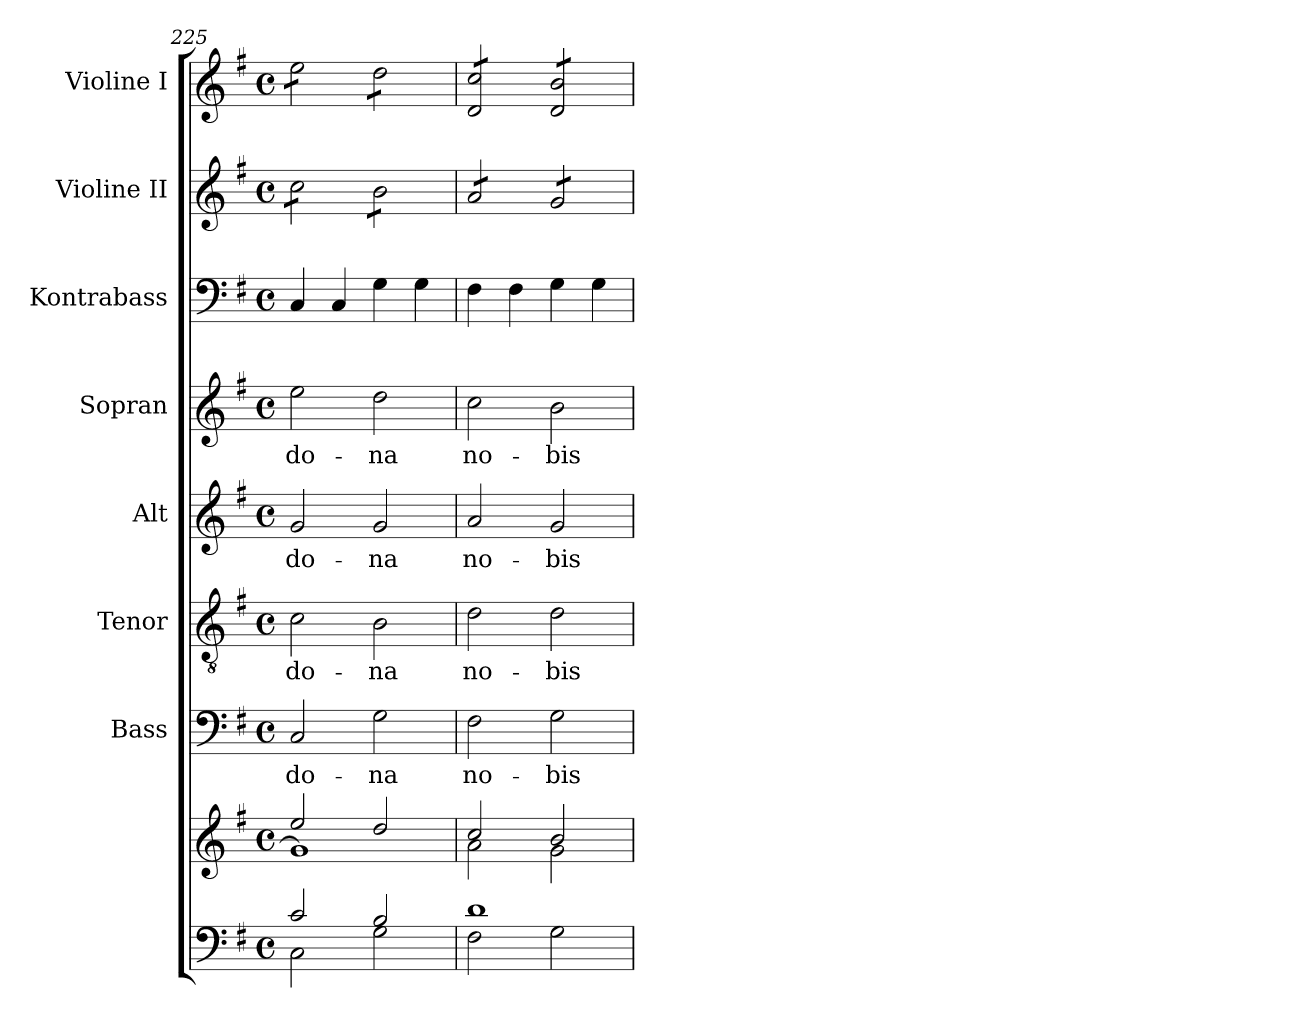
**kern	**kern	**kern	**text	**kern	**text	**kern	**text	**kern	**text	**kern	**kern	**kern
*part8	*part8	*part7	*part7	*part6	*part6	*part5	*part5	*part4	*part4	*part3	*part2	*part1
*staff9	*staff8	*staff7	*staff7	*staff6	*staff6	*staff5	*staff5	*staff4	*staff4	*staff3	*staff2	*staff1
*	*	*I"Bass	*	*I"Tenor	*	*I"Alt	*	*I"Sopran	*	*I"Kontrabass	*I"Violine II	*I"Violine I
*	*	*I'B.	*	*I'T.	*	*I'A.	*	*I'S.	*	*I'Kb.	*I'Vl. II	*I'Vl. I
*clefF4	*clefG2	*clefF4	*	*clefGv2	*	*clefG2	*	*clefG2	*	*clefF4	*clefG2	*clefG2
*	*	*	*	*	*	*	*	*	*	*ITrd7c12	*	*
*k[f#]	*k[f#]	*k[f#]	*	*k[f#]	*	*k[f#]	*	*k[f#]	*	*k[f#]	*k[f#]	*k[f#]
*G:	*G:	*G:	*	*G:	*	*G:	*	*G:	*	*G:	*G:	*G:
*M4/4	*M4/4	*M4/4	*	*M4/4	*	*M4/4	*	*M4/4	*	*M4/4	*M4/4	*M4/4
*met(c)	*met(c)	*met(c)	*	*met(c)	*	*met(c)	*	*met(c)	*	*met(c)	*met(c)	*met(c)
=225	=225	=225	=225	=225	=225	=225	=225	=225	=225	=225	=225	=225
*^	*^	*	*	*	*	*	*	*	*	*	*	*
!	!	!	!	!	!LO:LY:b	!	!LO:LY:b	!	!LO:LY:b	!	!LO:LY:b	!	!	!
*	*	*	*	*	*	*	*	*	*	*	*	*	*tremolo	*
*	*	*	*	*	*	*	*	*	*	*	*	*	*	*tremolo
2c/	2C\	2ee/	1g]	2C/	do-	2c\	do-	2g/	do-	2ee\	do-	4CC/	8cc\L	8ee\L
.	.	.	.	.	.	.	.	.	.	.	.	.	8cc\	8ee\
.	.	.	.	.	.	.	.	.	.	.	.	4CC/	8cc\	8ee\
.	.	.	.	.	.	.	.	.	.	.	.	.	8cc\J	8ee\J
!	!	!	!	!	!LO:LY:b	!	!LO:LY:b	!	!LO:LY:b	!	!LO:LY:b	!	!	!
2B/	2G\	2dd/	.	2G\	-na	2B\	-na	2g/	-na	2dd\	-na	4GG\	8b\L	8dd\L
.	.	.	.	.	.	.	.	.	.	.	.	.	8b\	8dd\
.	.	.	.	.	.	.	.	.	.	.	.	4GG\	8b\	8dd\
.	.	.	.	.	.	.	.	.	.	.	.	.	8b\J	8dd\J
=226	=226	=226	=226	=226	=226	=226	=226	=226	=226	=226	=226	=226	=226	=226
!	!	!	!	!	!LO:LY:b	!	!LO:LY:b	!	!LO:LY:b	!	!LO:LY:b	!	!	!
1d	2F#\	2cc/	2a\	2F#\	no-	2d\	no-	2a/	no-	2cc\	no-	4FF#\	8a/L	8d/ 8cc/L
.	.	.	.	.	.	.	.	.	.	.	.	.	8a/	8d/ 8cc/
.	.	.	.	.	.	.	.	.	.	.	.	4FF#\	8a/	8d/ 8cc/
.	.	.	.	.	.	.	.	.	.	.	.	.	8a/J	8d/ 8cc/J
!	!	!	!	!	!LO:LY:b	!	!LO:LY:b	!	!LO:LY:b	!	!LO:LY:b	!	!	!
.	2G\	2b/	2g\	2G\	-bis	2d\	-bis	2g/	-bis	2b\	-bis	4GG\	8g/L	8d/ 8b/L
.	.	.	.	.	.	.	.	.	.	.	.	.	8g/	8d/ 8b/
.	.	.	.	.	.	.	.	.	.	.	.	4GG\	8g/	8d/ 8b/
.	.	.	.	.	.	.	.	.	.	.	.	.	8g/J	8d/ 8b/J
*	*	*	*	*	*	*	*	*	*	*	*	*	*	*Xtremolo
*	*	*	*	*	*	*	*	*	*	*	*	*	*Xtremolo	*
*v	*v	*	*	*	*	*	*	*	*	*	*	*	*	*
*	*v	*v	*	*	*	*	*	*	*	*	*	*	*
=	=	=	=	=	=	=	=	=	=	=	=	=
*-	*-	*-	*-	*-	*-	*-	*-	*-	*-	*-	*-	*-
